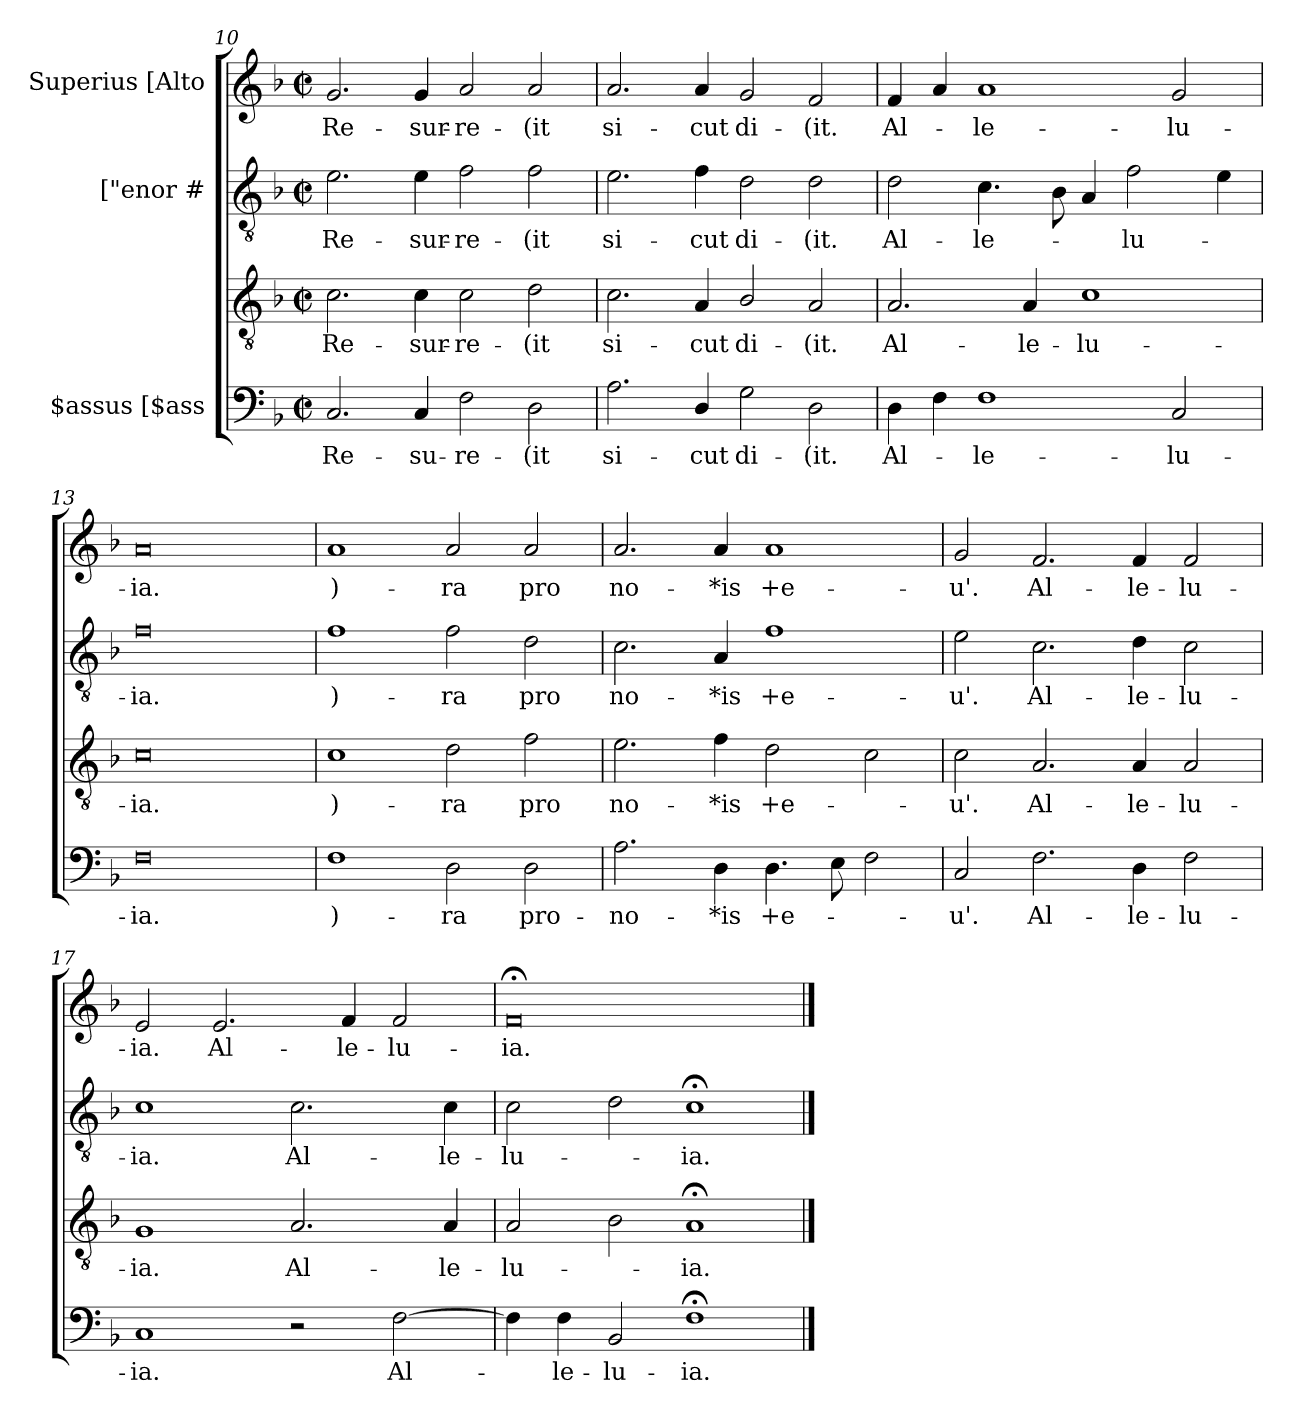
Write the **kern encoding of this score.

**kern	**text	**kern	**text	**kern	**text	**kern	**text
*part4	*part4	*part3	*part3	*part2	*part2	*part1	*part1
*staff4	*staff4	*staff3	*staff3	*staff2	*staff2	*staff1	*staff1
*I"$assus [$ass	*	*I""enor ["enor ##	*	*I"["enor #	*	*I"Superius [Alto	*
!!LO:LB:g=z
*clefF4	*	*clefGv2	*	*clefGv2	*	*clefG2	*
*k[b-]	*	*k[b-]	*	*k[b-]	*	*k[b-]	*
*F:	*	*F:	*	*F:	*	*F:	*
*M2/2	*	*M2/2	*	*M2/2	*	*M2/2	*
*met(c|)	*	*met(c|)	*	*met(c|)	*	*met(c|)	*
=10	=10	=10	=10	=10	=10	=10	=10
!	!LO:LY:b	!	!LO:LY:b	!	!LO:LY:b	!	!LO:LY:b
2.C/	Re-	2.c\	Re-	2.e\	Re-	2.g/	Re-
!	!LO:LY:b	!	!LO:LY:b	!	!LO:LY:b	!	!LO:LY:b
4C/	-su-	4c\	-sur-	4e\	-sur-	4g/	-sur-
!	!LO:LY:b	!	!LO:LY:b	!	!LO:LY:b	!	!LO:LY:b
2F\	-re-	2c\	-re-	2f\	-re-	2a/	-re-
!	!LO:LY:b	!	!LO:LY:b	!	!LO:LY:b	!	!LO:LY:b
2D\	-(it	2d\	-(it	2f\	-(it	2a/	-(it
=11	=11	=11	=11	=11	=11	=11	=11
!	!LO:LY:b	!	!LO:LY:b	!	!LO:LY:b	!	!LO:LY:b
2.A\	si-	2.c\	si-	2.e\	si-	2.a/	si-
!	!LO:LY:b	!	!LO:LY:b	!	!LO:LY:b	!	!LO:LY:b
4D/	-cut	4A/	-cut	4f\	-cut	4a/	-cut
!	!LO:LY:b	!	!LO:LY:b	!	!LO:LY:b	!	!LO:LY:b
2G\	di-	2B-/	di-	2d\	di-	2g/	di-
!	!LO:LY:b	!	!LO:LY:b	!	!LO:LY:b	!	!LO:LY:b
2D\	-(it.	2A/	-(it.	2d\	-(it.	2f/	-(it.
=12	=12	=12	=12	=12	=12	=12	=12
!	!LO:LY:b	!	!LO:LY:b	!	!LO:LY:b	!	!LO:LY:b
4D\	Al-	2.A/	Al-	2d\	Al-	4f/	Al-
4F\	.	.	.	.	.	4a/	.
!	!LO:LY:b	!	!	!	!LO:LY:b	!	!LO:LY:b
1F	-le-	.	.	4.c\	-le-	1a	-le-
!	!	!	!LO:LY:b	!	!	!	!
.	.	4A/	-le-	.	.	.	.
.	.	.	.	8B-\	.	.	.
!	!	!	!LO:LY:b	!	!	!	!
.	.	1c	-lu-	4A/	.	.	.
!	!	!	!	!	!LO:LY:b	!	!
.	.	.	.	2f\	-lu-	.	.
!	!LO:LY:b	!	!	!	!	!	!LO:LY:b
2C/	-lu-	.	.	.	.	2g/	-lu-
.	.	.	.	4e\	.	.	.
=13	=13	=13	=13	=13	=13	=13	=13
!	!LO:LY:b	!	!LO:LY:b	!	!LO:LY:b	!	!LO:LY:b
0F	-ia.	0c	-ia.	0f	-ia.	0a	-ia.
!!LO:PB:g=z
=14	=14	=14	=14	=14	=14	=14	=14
!	!LO:LY:b	!	!LO:LY:b	!	!LO:LY:b	!	!LO:LY:b
1F	)-	1c	)-	1f	)-	1a	)-
!	!LO:LY:b	!	!LO:LY:b	!	!LO:LY:b	!	!LO:LY:b
2D\	-ra	2d\	-ra	2f\	-ra	2a/	-ra
!	!LO:LY:b	!	!LO:LY:b	!	!LO:LY:b	!	!LO:LY:b
2D\	pro-	2f\	pro	2d\	pro	2a/	pro
=15	=15	=15	=15	=15	=15	=15	=15
!	!LO:LY:b	!	!LO:LY:b	!	!LO:LY:b	!	!LO:LY:b
2.A\	-no-	2.e\	no-	2.c\	no-	2.a/	no-
!	!LO:LY:b	!	!LO:LY:b	!	!LO:LY:b	!	!LO:LY:b
4D\	-*is	4f\	-*is	4A/	-*is	4a/	-*is
!	!LO:LY:b	!	!LO:LY:b	!	!LO:LY:b	!	!LO:LY:b
4.D\	+e-	2d\	+e-	1f	+e-	1a	+e-
8E\	.	.	.	.	.	.	.
2F\	.	2c\	.	.	.	.	.
=16	=16	=16	=16	=16	=16	=16	=16
!	!LO:LY:b	!	!LO:LY:b	!	!LO:LY:b	!	!LO:LY:b
2C/	-u'.	2c\	-u'.	2e\	-u'.	2g/	-u'.
!	!LO:LY:b	!	!LO:LY:b	!	!LO:LY:b	!	!LO:LY:b
2.F\	Al-	2.A/	Al-	2.c\	Al-	2.f/	Al-
!	!LO:LY:b	!	!LO:LY:b	!	!LO:LY:b	!	!LO:LY:b
4D\	-le-	4A/	-le-	4d\	-le-	4f/	-le-
!	!LO:LY:b	!	!LO:LY:b	!	!LO:LY:b	!	!LO:LY:b
2F\	-lu-	2A/	-lu-	2c\	-lu-	2f/	-lu-
=17	=17	=17	=17	=17	=17	=17	=17
!	!LO:LY:b	!	!LO:LY:b	!	!LO:LY:b	!	!LO:LY:b
1C	-ia.	1G	-ia.	1c	-ia.	2e/	-ia.
!	!	!	!	!	!	!	!LO:LY:b
.	.	.	.	.	.	2.e/	Al-
!	!	!	!LO:LY:b	!	!LO:LY:b	!	!
2r	.	2.A/	Al-	2.c\	Al-	.	.
!	!	!	!	!	!	!	!LO:LY:b
.	.	.	.	.	.	4f/	-le-
!	!LO:LY:b	!	!	!	!	!	!LO:LY:b
[>2F\	Al-	.	.	.	.	2f/	-lu-
!	!	!	!LO:LY:b	!	!LO:LY:b	!	!
.	.	4A/	-le-	4c\	-le-	.	.
=18	=18	=18	=18	=18	=18	=18	=18
!	!	!	!LO:LY:b	!	!LO:LY:b	!	!LO:LY:b
4F\]	.	2A/	-lu-	2c\	-lu-	0f;	-ia.
!	!LO:LY:b	!	!	!	!	!	!
4F\	-le-	.	.	.	.	.	.
!	!LO:LY:b	!	!	!	!	!	!
2BB-/	-lu-	2B-\	.	2d\	.	.	.
!	!LO:LY:b	!	!LO:LY:b	!	!LO:LY:b	!	!
1F;	-ia.	1A;<	-ia.	1c;	-ia.	.	.
==	==	==	==	==	==	==	==
*-	*-	*-	*-	*-	*-	*-	*-
